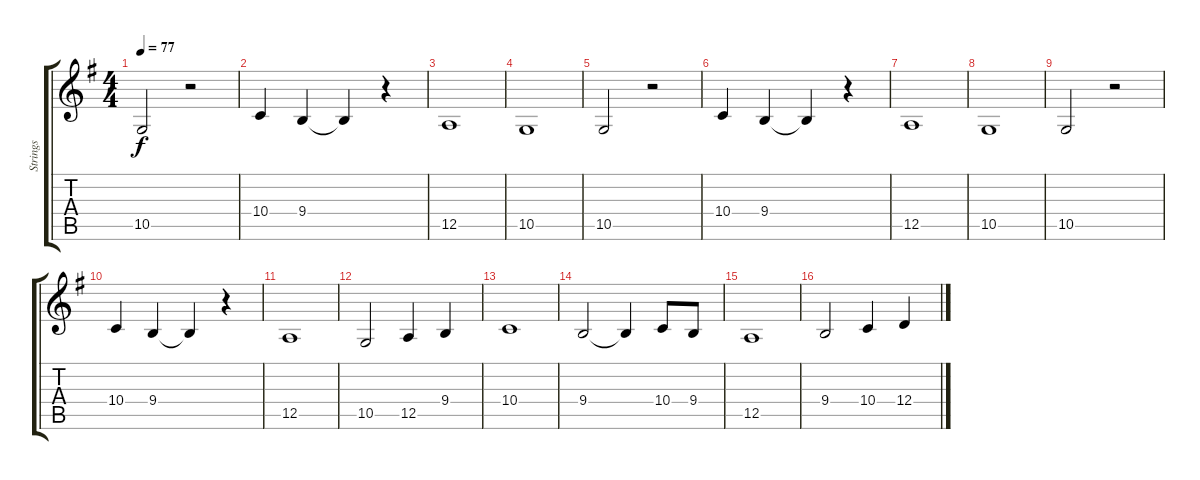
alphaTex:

\track ("Strings" "Strings") {instrument stringensemble2}
\staff {score tabs}
\tuning (E4 B3 G3 D3 A2 E2) {hide}
\ts (4 4)
\tempo 77
\clef g2
\ks g
10.5.2{dy f volume 7} r.2 |
10.4.4 9.4.4 9.4{t}.4 r.4 |
12.5.1 |
10.5.1 |
10.5.2{volume 7} r.2 |
10.4.4 9.4.4 9.4{t}.4 r.4 |
12.5.1 |
10.5.1 |
10.5.2{volume 7} r.2 |
10.4.4 9.4.4 9.4{t}.4 r.4 |
12.5.1 |
10.5.2 12.5.4 9.4.4 |
10.4.1{volume 11} |
9.4.2 9.4{t}.4 10.4.8 9.4.8 |
12.5.1 |
9.4.2 10.4.4 12.4.4
